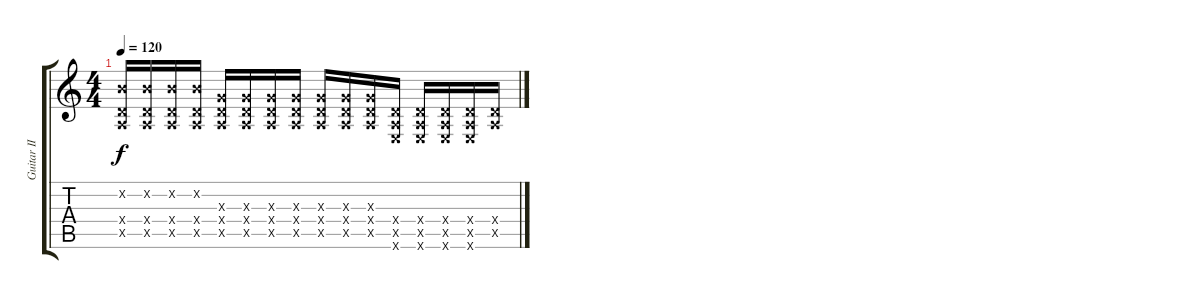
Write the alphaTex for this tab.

\track ("Guitar II" "Guitar II") {instrument distortionguitar}
\staff {score tabs}
\tuning (E4 B3 G3 D3 A2 E2) {hide}
\ts (4 4)
\tempo 120
\clef g2
\ks c
(0.2{x} 0.4{x} 0.5{x}).16{dy f} (0.2{x} 0.4{x} 0.5{x}).16 (0.2{x} 0.4{x} 0.5{x}).16 (0.2{x} 0.4{x} 0.5{x}).16 (0.3{x} 0.4{x} 0.5{x}).16 (0.3{x} 0.4{x} 0.5{x}).16 (0.3{x} 0.4{x} 0.5{x}).16 (0.3{x} 0.4{x} 0.5{x}).16 (0.3{x} 0.4{x} 0.5{x}).16 (0.3{x} 0.4{x} 0.5{x}).16 (0.3{x} 0.4{x} 0.5{x}).16 (0.4{x} 0.5{x} 0.6{x}).16 (0.4{x} 0.5{x} 0.6{x}).16 (0.4{x} 0.5{x} 0.6{x}).16 (0.4{x} 0.5{x} 0.6{x}).16 (0.4{x} 0.5{x}).16
